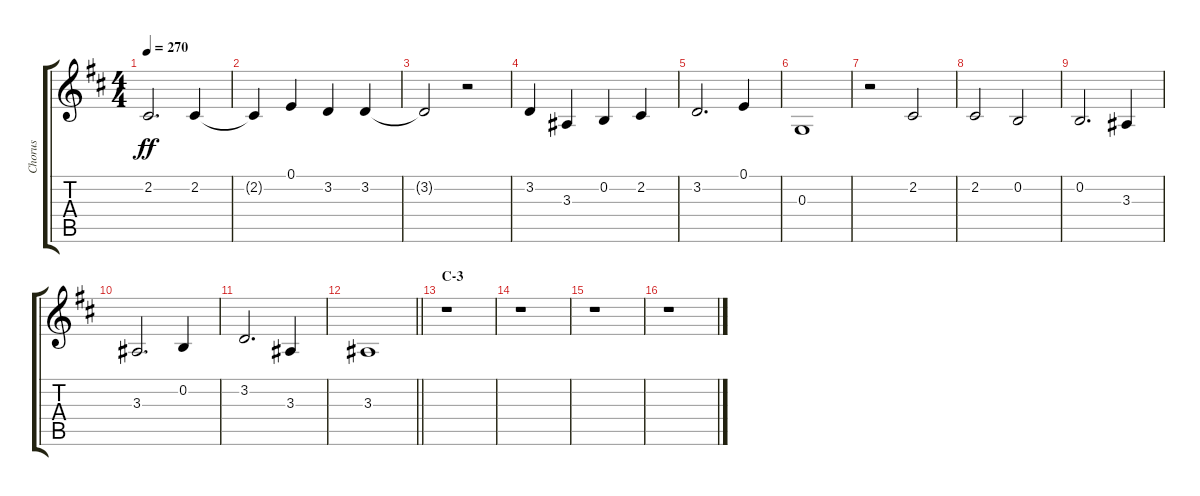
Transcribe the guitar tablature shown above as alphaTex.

\track ("Chorus" "Chorus") {instrument voiceoohs}
\staff {score tabs}
\tuning (E4 B3 G3 D3 A2 E2) {hide}
\ts (4 4)
\tempo 270
\clef g2
\ks d
2.2.2{d dy ff} 2.2.4 |
2.2{t}.4 0.1.4 3.2.4 3.2.4 |
3.2{t}.2 r.2 |
3.2.4 3.3.4 0.2.4 2.2.4 |
3.2.2{d} 0.1.4 |
0.3.1 |
r.2 2.2.2 |
2.2.2 0.2.2 |
0.2.2{d} 3.3.4 |
3.3.2{d} 0.2.4 |
3.2.2{d} 3.3.4 |
\barLineRight lightlight
3.3.1 |
\section ("" "C-3")
r.1 |
r.1 |
r.1 |
r.1
